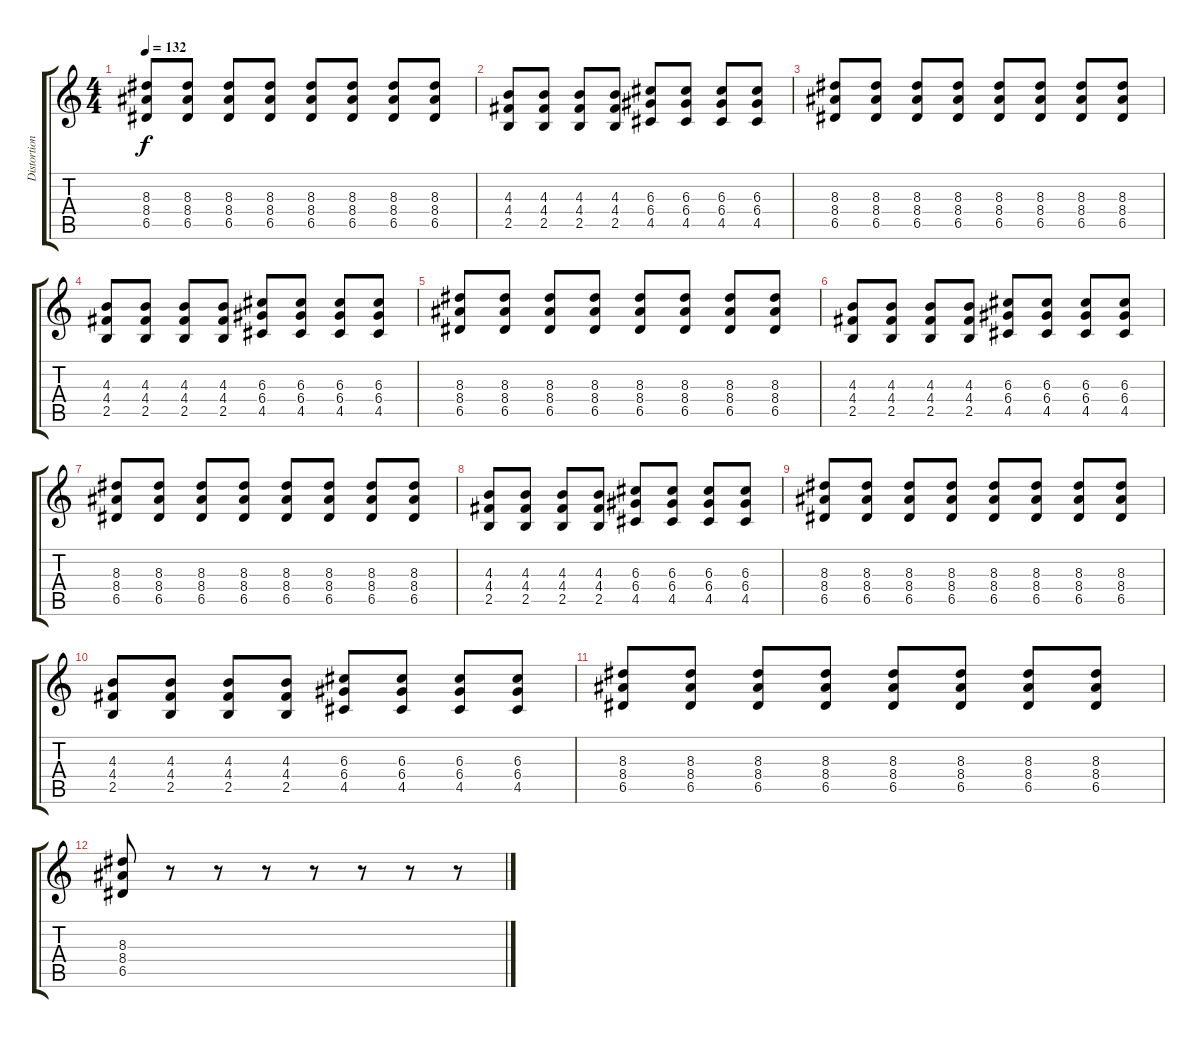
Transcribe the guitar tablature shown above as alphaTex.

\track ("Distortion" "Distortion") {instrument distortionguitar}
\staff {score tabs}
\tuning (E4 B3 G3 D3 A2 E2) {hide}
\ts (4 4)
\tempo 132
\clef g2
\ks c
(8.3 8.4 6.5).8{dy f} (8.3 8.4 6.5).8 (8.3 8.4 6.5).8 (8.3 8.4 6.5).8 (8.3 8.4 6.5).8 (8.3 8.4 6.5).8 (8.3 8.4 6.5).8 (8.3 8.4 6.5).8 |
(4.3 4.4 2.5).8 (4.3 4.4 2.5).8 (4.3 4.4 2.5).8 (4.3 4.4 2.5).8 (6.3 6.4 4.5).8 (6.3 6.4 4.5).8 (6.3 6.4 4.5).8 (6.3 6.4 4.5).8 |
(8.3 8.4 6.5).8 (8.3 8.4 6.5).8 (8.3 8.4 6.5).8 (8.3 8.4 6.5).8 (8.3 8.4 6.5).8 (8.3 8.4 6.5).8 (8.3 8.4 6.5).8 (8.3 8.4 6.5).8 |
(4.3 4.4 2.5).8 (4.3 4.4 2.5).8 (4.3 4.4 2.5).8 (4.3 4.4 2.5).8 (6.3 6.4 4.5).8 (6.3 6.4 4.5).8 (6.3 6.4 4.5).8 (6.3 6.4 4.5).8 |
(8.3 8.4 6.5).8 (8.3 8.4 6.5).8 (8.3 8.4 6.5).8 (8.3 8.4 6.5).8 (8.3 8.4 6.5).8 (8.3 8.4 6.5).8 (8.3 8.4 6.5).8 (8.3 8.4 6.5).8 |
(4.3 4.4 2.5).8 (4.3 4.4 2.5).8 (4.3 4.4 2.5).8 (4.3 4.4 2.5).8 (6.3 6.4 4.5).8 (6.3 6.4 4.5).8 (6.3 6.4 4.5).8 (6.3 6.4 4.5).8 |
(8.3 8.4 6.5).8 (8.3 8.4 6.5).8 (8.3 8.4 6.5).8 (8.3 8.4 6.5).8 (8.3 8.4 6.5).8 (8.3 8.4 6.5).8 (8.3 8.4 6.5).8 (8.3 8.4 6.5).8 |
(4.3 4.4 2.5).8 (4.3 4.4 2.5).8 (4.3 4.4 2.5).8 (4.3 4.4 2.5).8 (6.3 6.4 4.5).8 (6.3 6.4 4.5).8 (6.3 6.4 4.5).8 (6.3 6.4 4.5).8 |
(8.3 8.4 6.5).8 (8.3 8.4 6.5).8 (8.3 8.4 6.5).8 (8.3 8.4 6.5).8 (8.3 8.4 6.5).8 (8.3 8.4 6.5).8 (8.3 8.4 6.5).8 (8.3 8.4 6.5).8 |
(4.3 4.4 2.5).8 (4.3 4.4 2.5).8 (4.3 4.4 2.5).8 (4.3 4.4 2.5).8 (6.3 6.4 4.5).8 (6.3 6.4 4.5).8 (6.3 6.4 4.5).8 (6.3 6.4 4.5).8 |
(8.3 8.4 6.5).8 (8.3 8.4 6.5).8 (8.3 8.4 6.5).8 (8.3 8.4 6.5).8 (8.3 8.4 6.5).8 (8.3 8.4 6.5).8 (8.3 8.4 6.5).8 (8.3 8.4 6.5).8 |
(8.3 8.4 6.5).8 r.8 r.8 r.8 r.8 r.8 r.8 r.8
